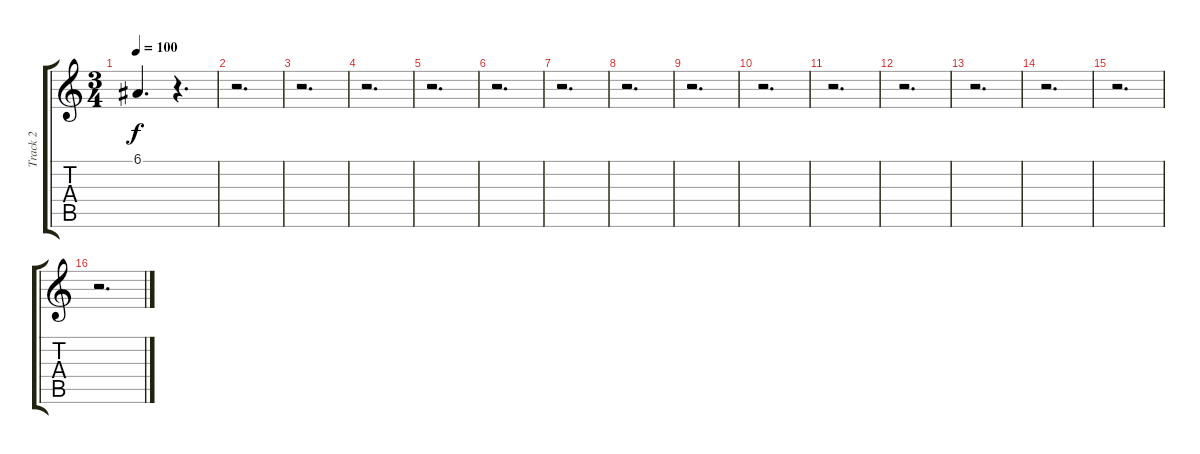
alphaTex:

\track ("Track 2" "Track 2") {instrument acousticgrandpiano}
\staff {score tabs}
\tuning (E4 B3 G3 D3 A2 E2) {hide}
\ts (3 4)
\tempo 100
\clef g2
\ks c
6.1{t}.4{d dy f} r.4{d} |
r.2{d} |
r.2{d} |
r.2{d} |
r.2{d} |
r.2{d} |
r.2{d} |
r.2{d} |
r.2{d} |
r.2{d} |
r.2{d} |
r.2{d} |
r.2{d} |
r.2{d} |
r.2{d} |
r.2{d}
